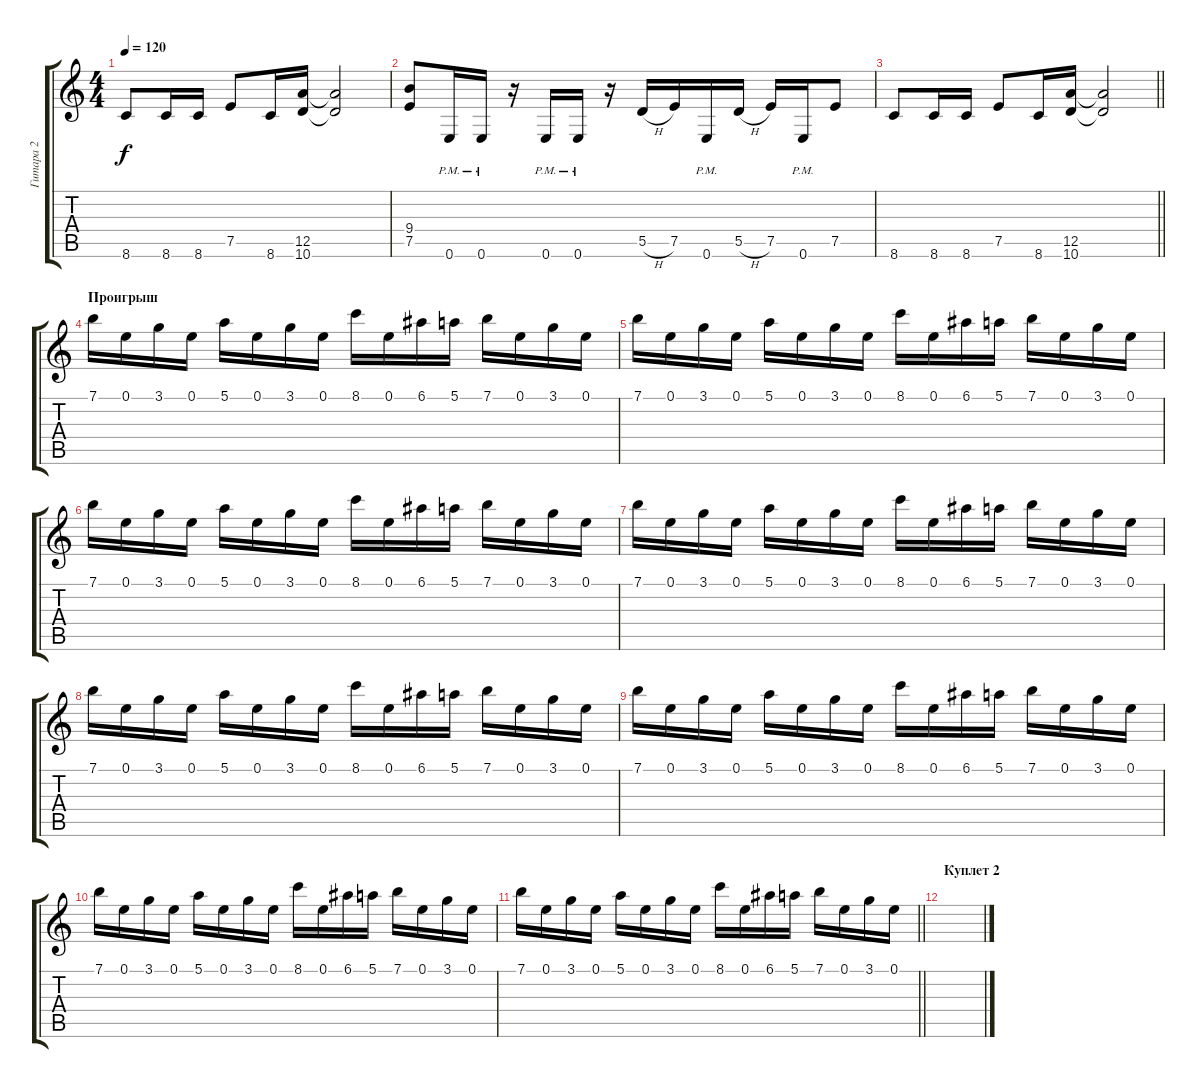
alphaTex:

\track ("Гитара 2" "Гитара 2") {instrument distortionguitar}
\staff {score tabs}
\tuning (E4 B3 G3 D3 A2 E2) {hide}
\ts (4 4)
\tempo 120
\clef g2
\ks c
8.6.8{dy f} 8.6.16 8.6.16 7.5.8 8.6.16 (12.5 10.6).16 (12.5{t} 10.6{t}).2 |
(9.4 7.5).8 0.6{pm}.16 0.6{pm}.16 r.16 0.6{pm}.16 0.6{pm}.16 r.16 5.5{h}.16 7.5.16 0.6{pm}.16 5.5{h}.16 7.5.16 0.6{pm}.16 7.5.8 |
\barLineRight lightlight
8.6.8 8.6.16 8.6.16 7.5.8 8.6.16 (12.5 10.6).16 (12.5{t} 10.6{t}).2 |
\section ("" "Проигрыш")
7.1.16 0.1.16 3.1.16 0.1.16 5.1.16 0.1.16 3.1.16 0.1.16 8.1.16 0.1.16 6.1.16 5.1.16 7.1.16 0.1.16 3.1.16 0.1.16 |
7.1.16 0.1.16 3.1.16 0.1.16 5.1.16 0.1.16 3.1.16 0.1.16 8.1.16 0.1.16 6.1.16 5.1.16 7.1.16 0.1.16 3.1.16 0.1.16 |
7.1.16 0.1.16 3.1.16 0.1.16 5.1.16 0.1.16 3.1.16 0.1.16 8.1.16 0.1.16 6.1.16 5.1.16 7.1.16 0.1.16 3.1.16 0.1.16 |
7.1.16 0.1.16 3.1.16 0.1.16 5.1.16 0.1.16 3.1.16 0.1.16 8.1.16 0.1.16 6.1.16 5.1.16 7.1.16 0.1.16 3.1.16 0.1.16 |
7.1.16 0.1.16 3.1.16 0.1.16 5.1.16 0.1.16 3.1.16 0.1.16 8.1.16 0.1.16 6.1.16 5.1.16 7.1.16 0.1.16 3.1.16 0.1.16 |
7.1.16 0.1.16 3.1.16 0.1.16 5.1.16 0.1.16 3.1.16 0.1.16 8.1.16 0.1.16 6.1.16 5.1.16 7.1.16 0.1.16 3.1.16 0.1.16 |
7.1.16 0.1.16 3.1.16 0.1.16 5.1.16 0.1.16 3.1.16 0.1.16 8.1.16 0.1.16 6.1.16 5.1.16 7.1.16 0.1.16 3.1.16 0.1.16 |
\barLineRight lightlight
7.1.16 0.1.16 3.1.16 0.1.16 5.1.16 0.1.16 3.1.16 0.1.16 8.1.16 0.1.16 6.1.16 5.1.16 7.1.16 0.1.16 3.1.16 0.1.16 |
\section ("" "Куплет 2")
